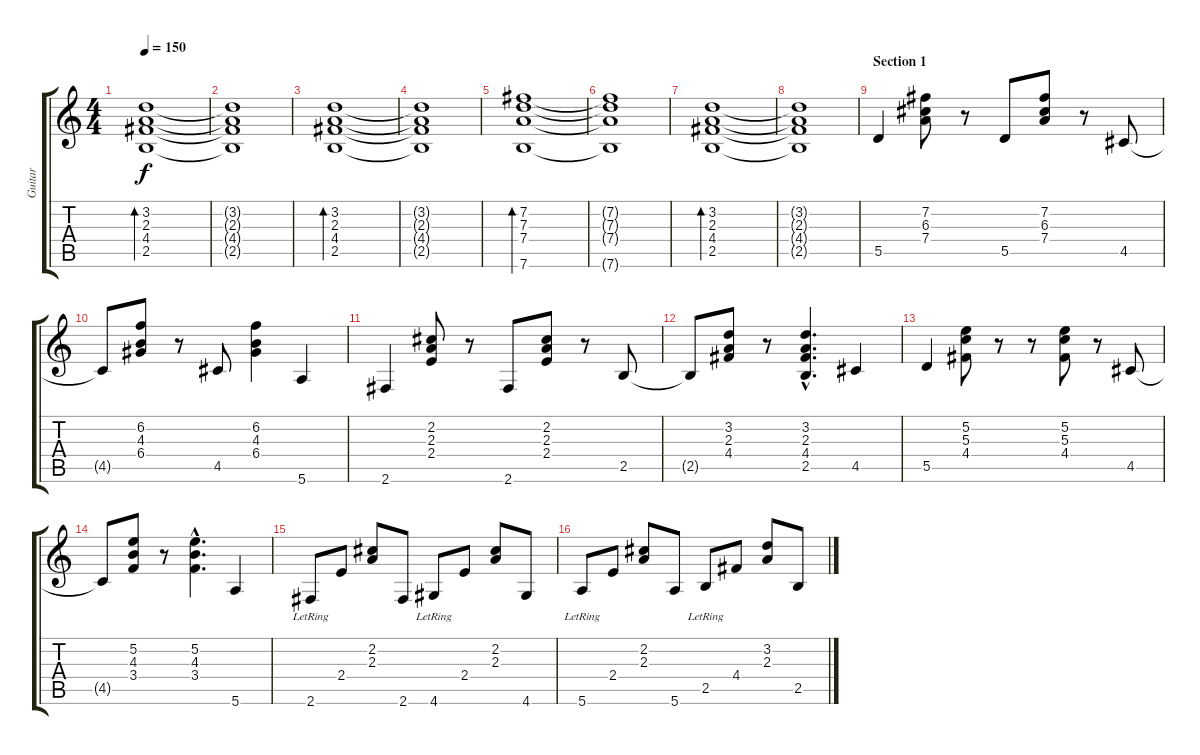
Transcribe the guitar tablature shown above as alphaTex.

\track ("Guitar" "Guitar") {instrument electricguitarjazz}
\staff {score tabs}
\tuning (E4 B3 G3 D3 A2 E2) {hide}
\ts (4 4)
\tempo 150
\clef g2
\ks c
(3.2 2.3 4.4 2.5).1{bd 240 dy f instrument electricguitarjazz} |
(3.2{t} 2.3{t} 4.4{t} 2.5{t}).1 |
(3.2 2.3 4.4 2.5).1{bd 240} |
(3.2{t} 2.3{t} 4.4{t} 2.5{t}).1 |
(7.2 7.3 7.4 7.6).1{bd 480} |
(7.2{t} 7.3{t} 7.4{t} 7.6{t}).1 |
(3.2 2.3 4.4 2.5).1{bd 240} |
(3.2{t} 2.3{t} 4.4{t} 2.5{t}).1 |
\section ("" "Section 1")
5.5.4 (7.2 6.3 7.4).8 r.8 5.5.8 (7.2 6.3 7.4).8 r.8 4.5.8 |
4.5{t}.8 (6.2 4.3 6.4).8 r.8 4.5.8 (6.2 4.3 6.4).4 5.6.4 |
2.6.4 (2.2 2.3 2.4).8 r.8 2.6.8 (2.2 2.3 2.4).8 r.8 2.5.8 |
2.5{t}.8 (3.2 2.3 4.4).8 r.8 (3.2{hac} 2.3{hac} 4.4{hac} 2.5{hac}).4{d} 4.5.4 |
5.5.4 (5.2 5.3 4.4).8 r.8 r.8 (5.2 5.3 4.4).8 r.8 4.5.8 |
4.5{t}.8 (5.2 4.3 3.4).8 r.8 (5.2{hac} 4.3{hac} 3.4{hac}).4{d} 5.6.4 |
2.6{lr}.8 2.4.8 (2.2 2.3).8 2.6.8 4.6{lr}.8 2.4.8 (2.2 2.3).8 4.6.8 |
5.6{lr}.8 2.4.8 (2.2 2.3).8 5.6.8 2.5{lr}.8 4.4.8 (3.2 2.3).8 2.5.8
